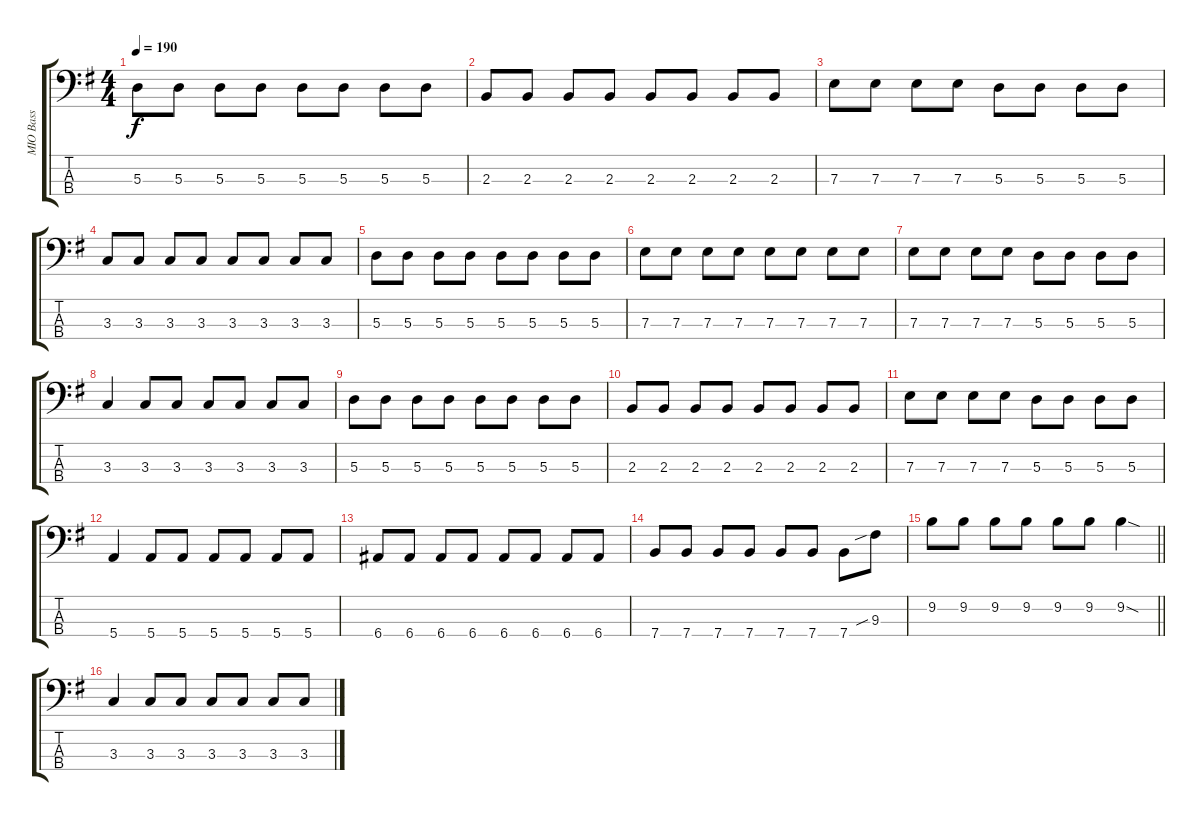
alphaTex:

\track ("MIO Bass" "MIO Bass") {instrument electricbassfinger}
\staff {score tabs}
\tuning (G2 D2 A1 E1) {hide}
\ts (4 4)
\tempo 190
\clef f4
\ks g
5.3.8{dy f} 5.3.8 5.3.8 5.3.8 5.3.8 5.3.8 5.3.8 5.3.8 |
2.3.8 2.3.8 2.3.8 2.3.8 2.3.8 2.3.8 2.3.8 2.3.8 |
7.3.8 7.3.8 7.3.8 7.3.8 5.3.8 5.3.8 5.3.8 5.3.8 |
3.3.8 3.3.8 3.3.8 3.3.8 3.3.8 3.3.8 3.3.8 3.3.8 |
5.3.8 5.3.8 5.3.8 5.3.8 5.3.8 5.3.8 5.3.8 5.3.8 |
7.3.8 7.3.8 7.3.8 7.3.8 7.3.8 7.3.8 7.3.8 7.3.8 |
7.3.8 7.3.8 7.3.8 7.3.8 5.3.8 5.3.8 5.3.8 5.3.8 |
3.3.4 3.3.8 3.3.8 3.3.8 3.3.8 3.3.8 3.3.8 |
5.3.8 5.3.8 5.3.8 5.3.8 5.3.8 5.3.8 5.3.8 5.3.8 |
2.3.8 2.3.8 2.3.8 2.3.8 2.3.8 2.3.8 2.3.8 2.3.8 |
7.3.8 7.3.8 7.3.8 7.3.8 5.3.8 5.3.8 5.3.8 5.3.8 |
5.4.4 5.4.8 5.4.8 5.4.8 5.4.8 5.4.8 5.4.8 |
6.4.8 6.4.8 6.4.8 6.4.8 6.4.8 6.4.8 6.4.8 6.4.8 |
7.4.8 7.4.8 7.4.8 7.4.8 7.4.8 7.4.8 7.4.8 9.3{sib}.8 |
\barLineRight lightlight
9.2.8 9.2.8 9.2.8 9.2.8 9.2.8 9.2.8 9.2{sod}.4 |
3.3.4 3.3.8 3.3.8 3.3.8 3.3.8 3.3.8 3.3.8
